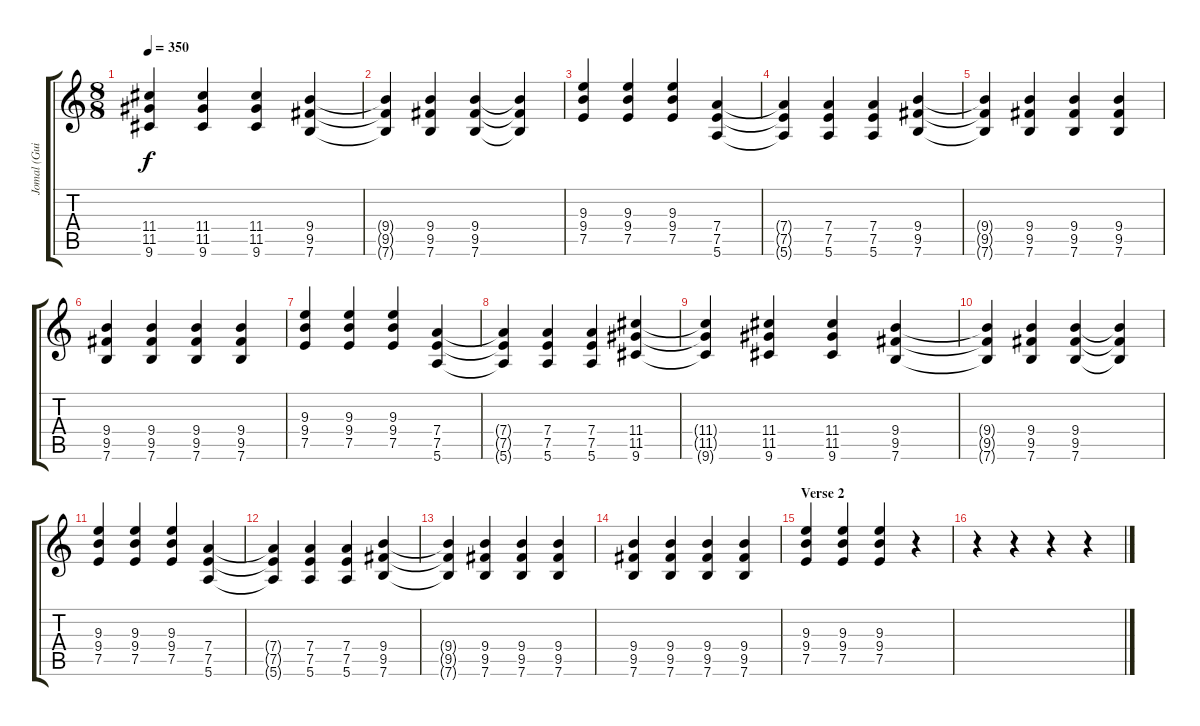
\track ("Jomal (Guitar 1)" "Jomal (Gui") {instrument electricguitarjazz}
\staff {score tabs}
\tuning (E4 B3 G3 D3 A2 E2) {hide}
\ts (8 8)
\tempo 350
\clef g2
\ks c
(11.4{t} 11.5{t} 9.6{t}).4{dy f} (11.4 11.5 9.6).4 (11.4 11.5 9.6).4 (9.4 9.5 7.6).4 |
(9.4{t} 9.5{t} 7.6{t}).4 (9.4 9.5 7.6).4 (9.4 9.5 7.6).4 (9.4{t} 9.5{t} 7.6{t}).4 |
(9.3 9.4 7.5).4 (9.3 9.4 7.5).4 (9.3 9.4 7.5).4 (7.4 7.5 5.6).4 |
(7.4{t} 7.5{t} 5.6{t}).4 (7.4 7.5 5.6).4 (7.4 7.5 5.6).4 (9.4 9.5 7.6).4 |
(9.4{t} 9.5{t} 7.6{t}).4 (9.4 9.5 7.6).4 (9.4 9.5 7.6).4 (9.4 9.5 7.6).4 |
(9.4 9.5 7.6).4 (9.4 9.5 7.6).4 (9.4 9.5 7.6).4 (9.4 9.5 7.6).4 |
(9.3 9.4 7.5).4 (9.3 9.4 7.5).4 (9.3 9.4 7.5).4 (7.4 7.5 5.6).4 |
(7.4{t} 7.5{t} 5.6{t}).4 (7.4 7.5 5.6).4 (7.4 7.5 5.6).4 (11.4 11.5 9.6).4 |
(11.4{t} 11.5{t} 9.6{t}).4 (11.4 11.5 9.6).4 (11.4 11.5 9.6).4 (9.4 9.5 7.6).4 |
(9.4{t} 9.5{t} 7.6{t}).4 (9.4 9.5 7.6).4 (9.4 9.5 7.6).4 (9.4{t} 9.5{t} 7.6{t}).4 |
(9.3 9.4 7.5).4 (9.3 9.4 7.5).4 (9.3 9.4 7.5).4 (7.4 7.5 5.6).4 |
(7.4{t} 7.5{t} 5.6{t}).4 (7.4 7.5 5.6).4 (7.4 7.5 5.6).4 (9.4 9.5 7.6).4 |
(9.4{t} 9.5{t} 7.6{t}).4 (9.4 9.5 7.6).4 (9.4 9.5 7.6).4 (9.4 9.5 7.6).4 |
(9.4 9.5 7.6).4 (9.4 9.5 7.6).4 (9.4 9.5 7.6).4 (9.4 9.5 7.6).4 |
\section ("" "Verse 2")
(9.3 9.4 7.5).4 (9.3 9.4 7.5).4 (9.3 9.4 7.5).4 r.4 |
r.4 r.4 r.4 r.4
